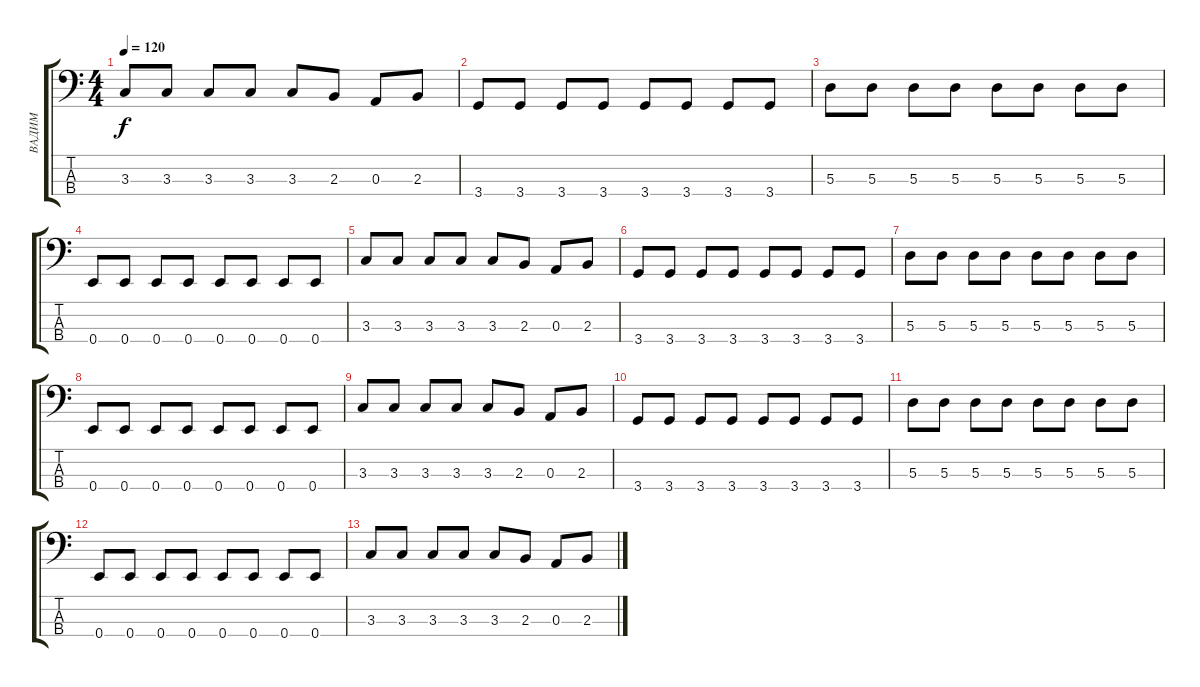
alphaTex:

\track ("ВАДИМ" "ВАДИМ") {instrument electricbasspick}
\staff {score tabs}
\tuning (G2 D2 A1 E1) {hide}
\ts (4 4)
\tempo 120
\clef f4
\ks c
3.3.8{dy f} 3.3.8 3.3.8 3.3.8 3.3.8 2.3.8 0.3.8 2.3.8 |
3.4.8 3.4.8 3.4.8 3.4.8 3.4.8 3.4.8 3.4.8 3.4.8 |
5.3.8 5.3.8 5.3.8 5.3.8 5.3.8 5.3.8 5.3.8 5.3.8 |
0.4.8 0.4.8 0.4.8 0.4.8 0.4.8 0.4.8 0.4.8 0.4.8 |
3.3.8 3.3.8 3.3.8 3.3.8 3.3.8 2.3.8 0.3.8 2.3.8 |
3.4.8 3.4.8 3.4.8 3.4.8 3.4.8 3.4.8 3.4.8 3.4.8 |
5.3.8 5.3.8 5.3.8 5.3.8 5.3.8 5.3.8 5.3.8 5.3.8 |
0.4.8 0.4.8 0.4.8 0.4.8 0.4.8 0.4.8 0.4.8 0.4.8 |
3.3.8 3.3.8 3.3.8 3.3.8 3.3.8 2.3.8 0.3.8 2.3.8 |
3.4.8 3.4.8 3.4.8 3.4.8 3.4.8 3.4.8 3.4.8 3.4.8 |
5.3.8 5.3.8 5.3.8 5.3.8 5.3.8 5.3.8 5.3.8 5.3.8 |
0.4.8 0.4.8 0.4.8 0.4.8 0.4.8 0.4.8 0.4.8 0.4.8 |
3.3.8 3.3.8 3.3.8 3.3.8 3.3.8 2.3.8 0.3.8 2.3.8
